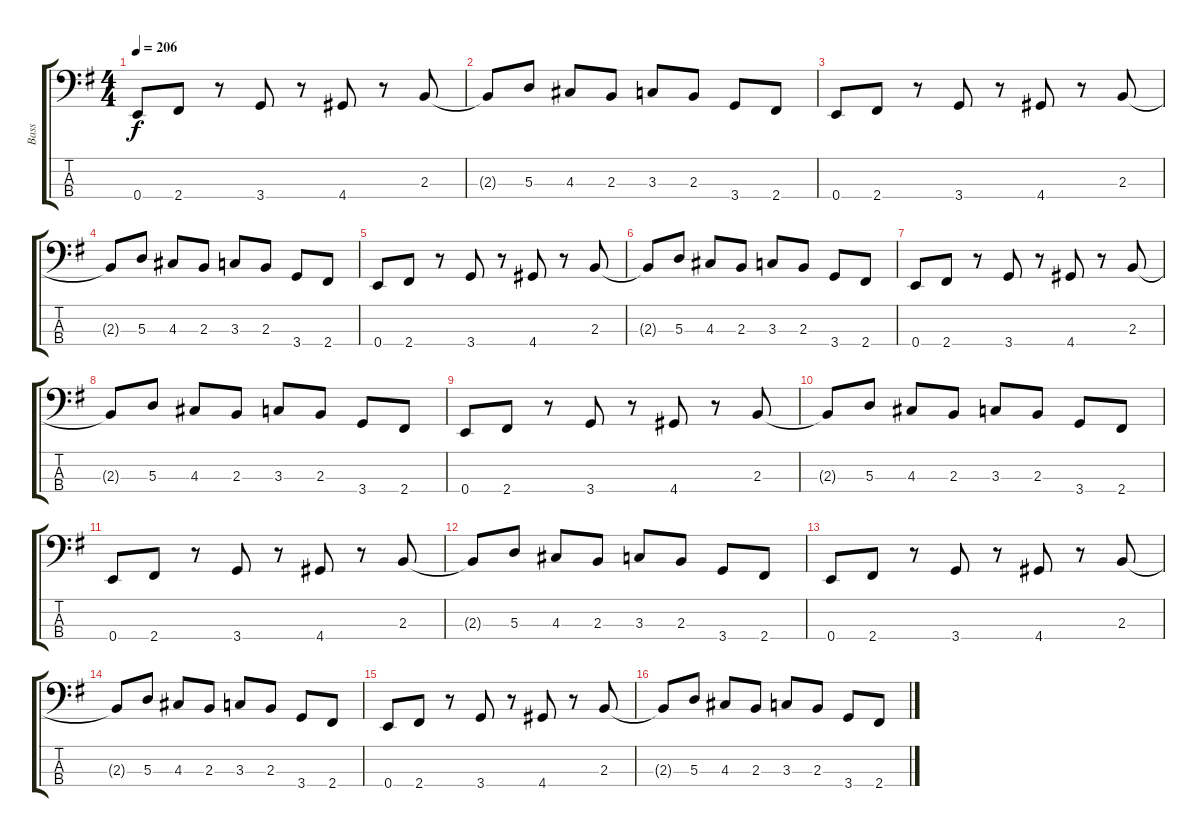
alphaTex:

\track ("Bass" "Bass") {instrument electricbassfinger}
\staff {score tabs}
\tuning (G2 D2 A1 E1) {hide}
\ts (4 4)
\tempo 206
\clef f4
\ks g
0.4.8{dy f} 2.4.8 r.8 3.4.8 r.8 4.4.8 r.8 2.3.8 |
2.3{t}.8 5.3.8 4.3.8 2.3.8 3.3.8 2.3.8 3.4.8 2.4.8 |
0.4.8 2.4.8 r.8 3.4.8 r.8 4.4.8 r.8 2.3.8 |
2.3{t}.8 5.3.8 4.3.8 2.3.8 3.3.8 2.3.8 3.4.8 2.4.8 |
0.4.8 2.4.8 r.8 3.4.8 r.8 4.4.8 r.8 2.3.8 |
2.3{t}.8 5.3.8 4.3.8 2.3.8 3.3.8 2.3.8 3.4.8 2.4.8 |
0.4.8 2.4.8 r.8 3.4.8 r.8 4.4.8 r.8 2.3.8 |
2.3{t}.8 5.3.8 4.3.8 2.3.8 3.3.8 2.3.8 3.4.8 2.4.8 |
0.4.8 2.4.8 r.8 3.4.8 r.8 4.4.8 r.8 2.3.8 |
2.3{t}.8 5.3.8 4.3.8 2.3.8 3.3.8 2.3.8 3.4.8 2.4.8 |
0.4.8 2.4.8 r.8 3.4.8 r.8 4.4.8 r.8 2.3.8 |
2.3{t}.8 5.3.8 4.3.8 2.3.8 3.3.8 2.3.8 3.4.8 2.4.8 |
0.4.8 2.4.8 r.8 3.4.8 r.8 4.4.8 r.8 2.3.8 |
2.3{t}.8 5.3.8 4.3.8 2.3.8 3.3.8 2.3.8 3.4.8 2.4.8 |
0.4.8 2.4.8 r.8 3.4.8 r.8 4.4.8 r.8 2.3.8 |
2.3{t}.8 5.3.8 4.3.8 2.3.8 3.3.8 2.3.8 3.4.8 2.4.8
